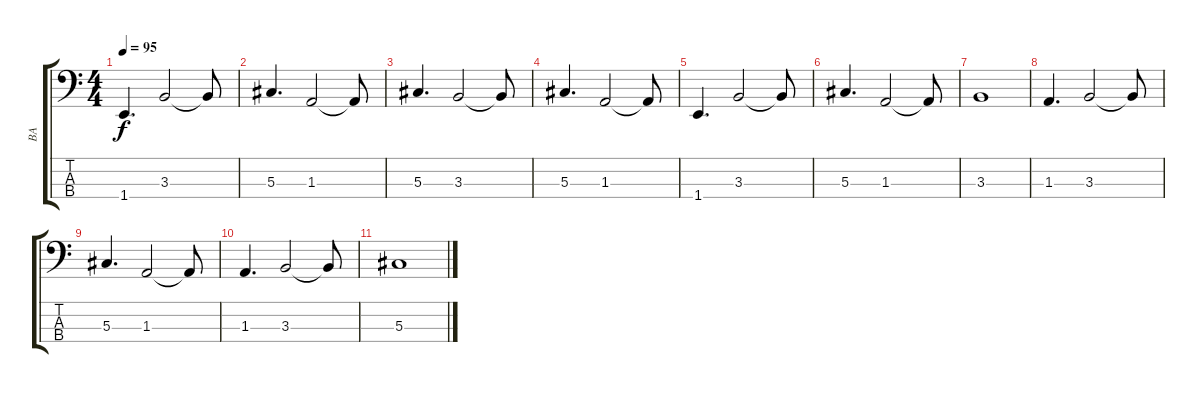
\track ("BA" "BA") {instrument electricbassfinger}
\staff {score tabs}
\tuning (Gb2 Db2 Ab1 Eb1) {hide}
\ts (4 4)
\tempo 95
\clef f4
\ks c
1.4.4{d dy f} 3.3.2 3.3{t}.8 |
5.3.4{d} 1.3.2 1.3{t}.8 |
5.3.4{d} 3.3.2 3.3{t}.8 |
5.3.4{d} 1.3.2 1.3{t}.8 |
1.4.4{d} 3.3.2 3.3{t}.8 |
5.3.4{d} 1.3.2 1.3{t}.8 |
3.3.1 |
1.3.4{d} 3.3.2 3.3{t}.8 |
5.3.4{d} 1.3.2 1.3{t}.8 |
1.3.4{d} 3.3.2 3.3{t}.8 |
5.3.1
